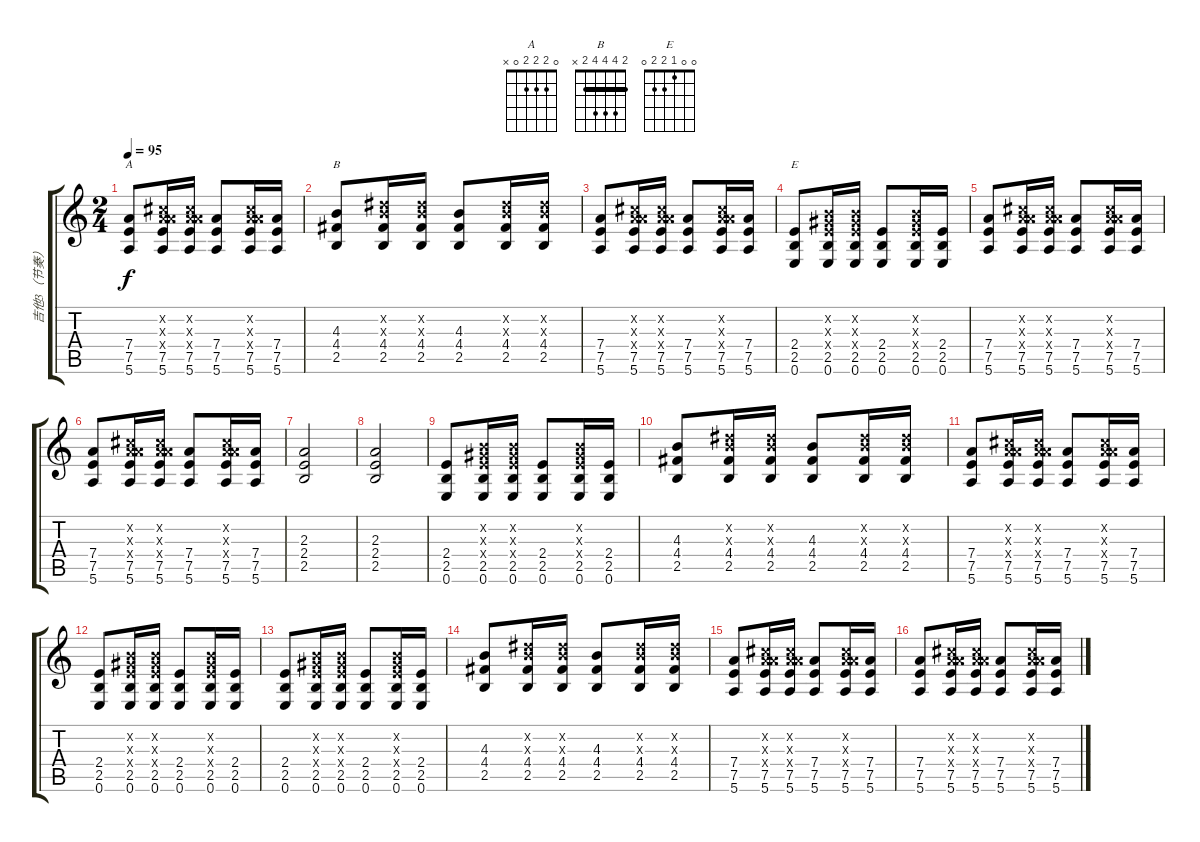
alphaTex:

\track ("吉他3（节奏）" "吉他3（节奏）") {instrument distortionguitar}
\staff {score tabs}
\tuning (E4 B3 G3 D3 A2 E2) {hide}
\chord ("A" 0 2 2 2 0 x)
\chord ("B" 2 4 4 4 2 x) {barre 2}
\chord ("E" 0 0 1 2 2 0)
\ts (2 4)
\tempo 95
\clef g2
\ks c
(7.4 7.5 5.6).8{ch "A" dy f} (2.2{x} 2.3{x} 7.4{x} 7.5 5.6).16 (2.2{x} 2.3{x} 7.4{x} 7.5 5.6).16 (7.4 7.5 5.6).8 (2.2{x} 2.3{x} 7.4{x} 7.5 5.6).16 (7.4 7.5 5.6).16 |
(4.3 4.4 2.5).8{ch "B"} (4.2{x} 4.3{x} 4.4 2.5).16 (4.2{x} 4.3{x} 4.4 2.5).16 (4.3 4.4 2.5).8 (4.2{x} 4.3{x} 4.4 2.5).16 (4.2{x} 4.3{x} 4.4 2.5).16 |
(7.4 7.5 5.6).8 (2.2{x} 2.3{x} 7.4{x} 7.5 5.6).16 (2.2{x} 2.3{x} 7.4{x} 7.5 5.6).16 (7.4 7.5 5.6).8 (2.2{x} 2.3{x} 7.4{x} 7.5 5.6).16 (7.4 7.5 5.6).16 |
(2.4 2.5 0.6).8{ch "E"} (0.2{x} 1.3{x} 2.4{x} 2.5 0.6).16 (0.2{x} 1.3{x} 2.4{x} 2.5 0.6).16 (2.4 2.5 0.6).8 (0.2{x} 1.3{x} 2.4{x} 2.5 0.6).16 (2.4 2.5 0.6).16 |
(7.4 7.5 5.6).8 (2.2{x} 2.3{x} 7.4{x} 7.5 5.6).16 (2.2{x} 2.3{x} 7.4{x} 7.5 5.6).16 (7.4 7.5 5.6).8 (2.2{x} 2.3{x} 7.4{x} 7.5 5.6).16 (7.4 7.5 5.6).16 |
(7.4 7.5 5.6).8 (2.2{x} 2.3{x} 7.4{x} 7.5 5.6).16 (2.2{x} 2.3{x} 7.4{x} 7.5 5.6).16 (7.4 7.5 5.6).8 (2.2{x} 2.3{x} 7.4{x} 7.5 5.6).16 (7.4 7.5 5.6).16 |
(2.3 2.4 2.5).2 |
(2.3 2.4 2.5).2 |
(2.4 2.5 0.6).8 (0.2{x} 1.3{x} 2.4{x} 2.5 0.6).16 (0.2{x} 1.3{x} 2.4{x} 2.5 0.6).16 (2.4 2.5 0.6).8 (0.2{x} 1.3{x} 2.4{x} 2.5 0.6).16 (2.4 2.5 0.6).16 |
(4.3 4.4 2.5).8 (4.2{x} 4.3{x} 4.4 2.5).16 (4.2{x} 4.3{x} 4.4 2.5).16 (4.3 4.4 2.5).8 (4.2{x} 4.3{x} 4.4 2.5).16 (4.2{x} 4.3{x} 4.4 2.5).16 |
(7.4 7.5 5.6).8 (2.2{x} 2.3{x} 7.4{x} 7.5 5.6).16 (2.2{x} 2.3{x} 7.4{x} 7.5 5.6).16 (7.4 7.5 5.6).8 (2.2{x} 2.3{x} 7.4{x} 7.5 5.6).16 (7.4 7.5 5.6).16 |
(2.4 2.5 0.6).8 (0.2{x} 1.3{x} 2.4{x} 2.5 0.6).16 (0.2{x} 1.3{x} 2.4{x} 2.5 0.6).16 (2.4 2.5 0.6).8 (0.2{x} 1.3{x} 2.4{x} 2.5 0.6).16 (2.4 2.5 0.6).16 |
(2.4 2.5 0.6).8 (0.2{x} 1.3{x} 2.4{x} 2.5 0.6).16 (0.2{x} 1.3{x} 2.4{x} 2.5 0.6).16 (2.4 2.5 0.6).8 (0.2{x} 1.3{x} 2.4{x} 2.5 0.6).16 (2.4 2.5 0.6).16 |
(4.3 4.4 2.5).8 (4.2{x} 4.3{x} 4.4 2.5).16 (4.2{x} 4.3{x} 4.4 2.5).16 (4.3 4.4 2.5).8 (4.2{x} 4.3{x} 4.4 2.5).16 (4.2{x} 4.3{x} 4.4 2.5).16 |
(7.4 7.5 5.6).8 (2.2{x} 2.3{x} 7.4{x} 7.5 5.6).16 (2.2{x} 2.3{x} 7.4{x} 7.5 5.6).16 (7.4 7.5 5.6).8 (2.2{x} 2.3{x} 7.4{x} 7.5 5.6).16 (7.4 7.5 5.6).16 |
(7.4 7.5 5.6).8 (2.2{x} 2.3{x} 7.4{x} 7.5 5.6).16 (2.2{x} 2.3{x} 7.4{x} 7.5 5.6).16 (7.4 7.5 5.6).8 (2.2{x} 2.3{x} 7.4{x} 7.5 5.6).16 (7.4 7.5 5.6).16
